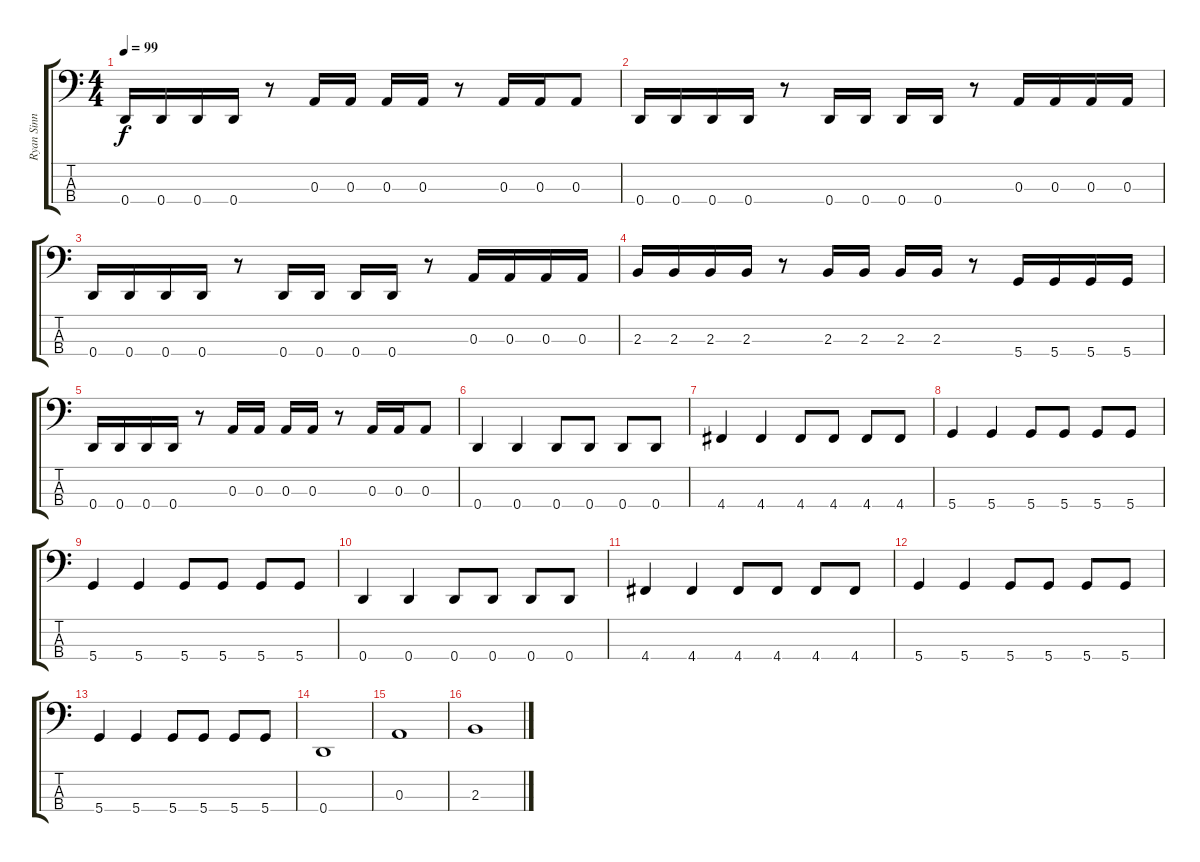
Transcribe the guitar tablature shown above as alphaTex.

\track ("Ryan Sinn" "Ryan Sinn") {instrument electricbassfinger}
\staff {score tabs}
\tuning (G2 D2 A1 D1) {hide}
\ts (4 4)
\tempo 99
\clef f4
\ks c
0.4.16{dy f} 0.4.16 0.4.16 0.4.16 r.8 0.3.16 0.3.16 0.3.16 0.3.16 r.8 0.3.16 0.3.16 0.3.8 |
0.4.16 0.4.16 0.4.16 0.4.16 r.8 0.4.16 0.4.16 0.4.16 0.4.16 r.8 0.3.16 0.3.16 0.3.16 0.3.16 |
0.4.16 0.4.16 0.4.16 0.4.16 r.8 0.4.16 0.4.16 0.4.16 0.4.16 r.8 0.3.16 0.3.16 0.3.16 0.3.16 |
2.3.16 2.3.16 2.3.16 2.3.16 r.8 2.3.16 2.3.16 2.3.16 2.3.16 r.8 5.4.16 5.4.16 5.4.16 5.4.16 |
0.4.16 0.4.16 0.4.16 0.4.16 r.8 0.3.16 0.3.16 0.3.16 0.3.16 r.8 0.3.16 0.3.16 0.3.8 |
0.4.4 0.4.4 0.4.8 0.4.8 0.4.8 0.4.8 |
4.4.4 4.4.4 4.4.8 4.4.8 4.4.8 4.4.8 |
5.4.4 5.4.4 5.4.8 5.4.8 5.4.8 5.4.8 |
5.4.4 5.4.4 5.4.8 5.4.8 5.4.8 5.4.8 |
0.4.4 0.4.4 0.4.8 0.4.8 0.4.8 0.4.8 |
4.4.4 4.4.4 4.4.8 4.4.8 4.4.8 4.4.8 |
5.4.4 5.4.4 5.4.8 5.4.8 5.4.8 5.4.8 |
5.4.4 5.4.4 5.4.8 5.4.8 5.4.8 5.4.8 |
0.4.1 |
0.3.1 |
2.3.1
